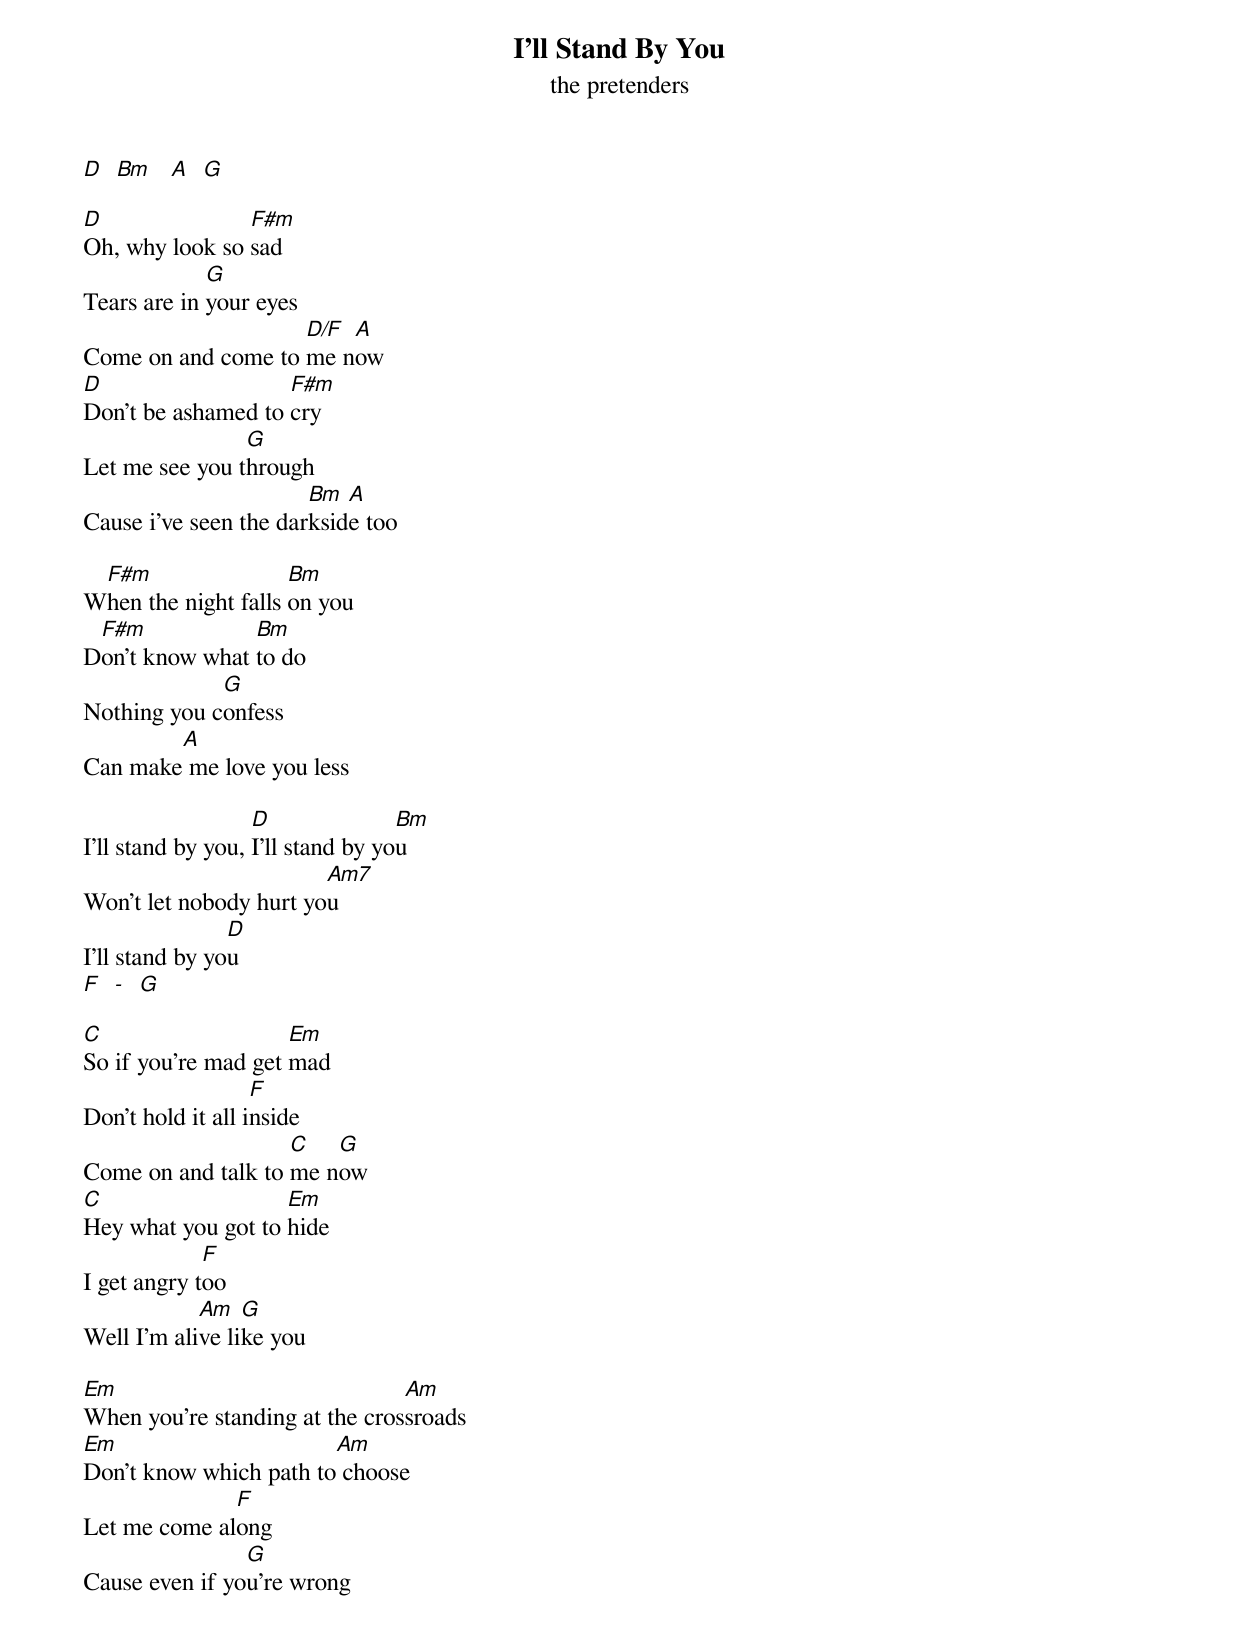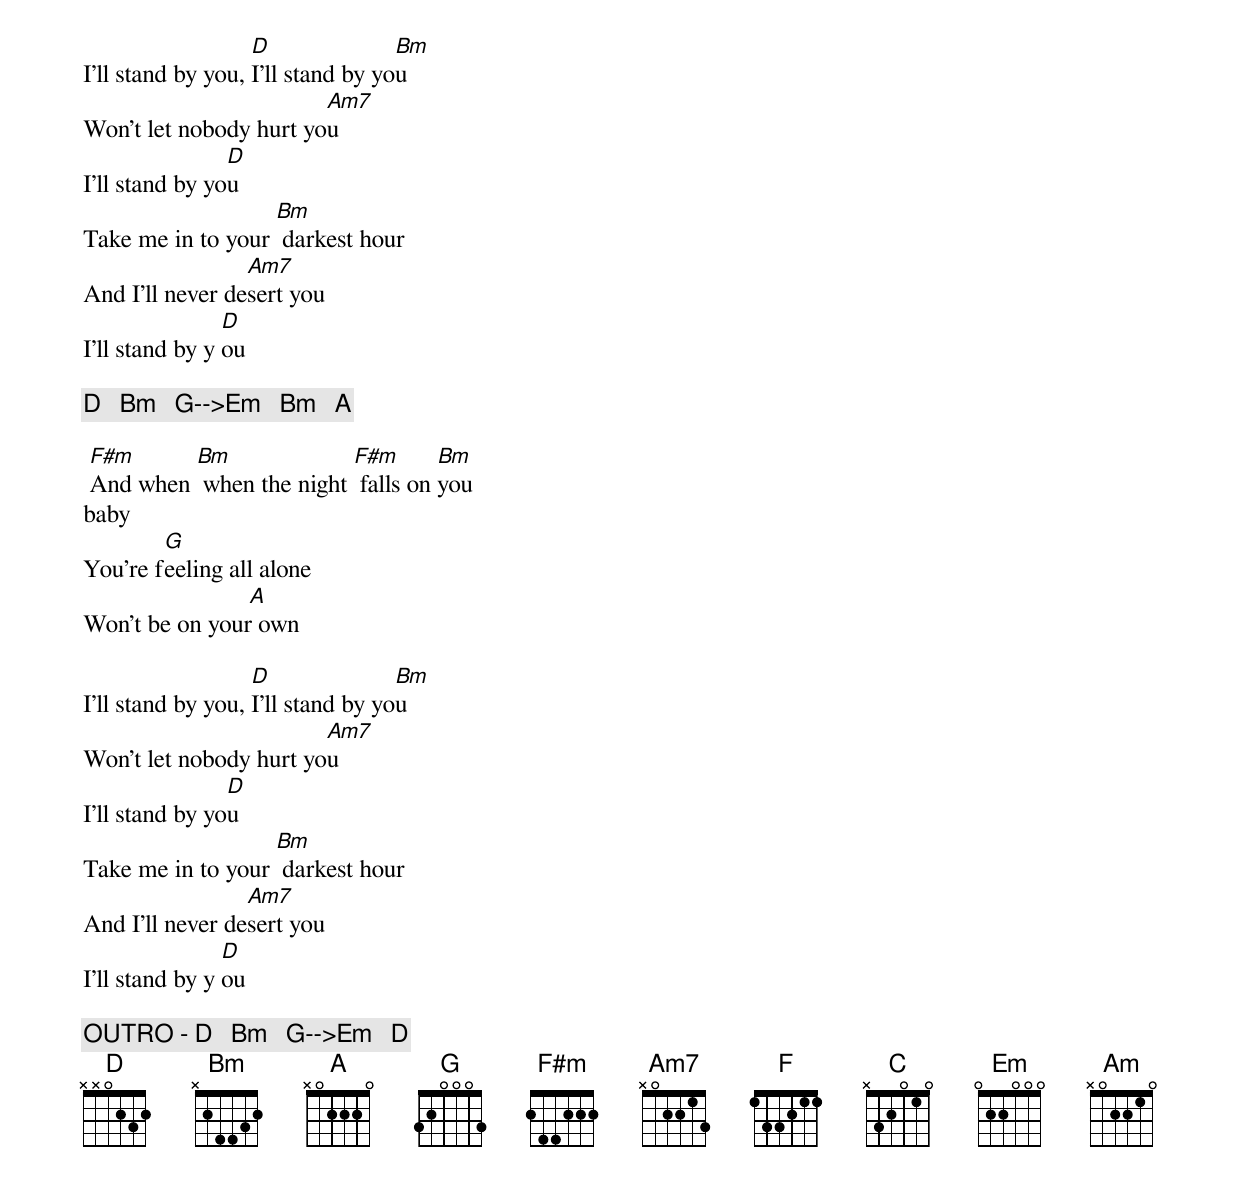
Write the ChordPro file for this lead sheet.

{title: I'll Stand By You}
{subtitle: the pretenders}

[D]  [Bm]   [A]  [G]

[D]Oh, why look so [F#m]sad
Tears are in [G]your eyes
Come on and come to [D/F]me n[A]ow
[D]Don't be ashamed to [F#m]cry
Let me see you t[G]hrough
Cause i've seen the dar[Bm]ksid[A]e too

W[F#m]hen the night falls [Bm]on you
D[F#m]on't know what [Bm]to do
Nothing you c[G]onfess
Can make[A] me love you less

I'll stand by you, [D]I'll stand by yo[Bm]u
Won't let nobody hurt yo[Am7]u
I'll stand by yo[D]u
[F]  [-]  [G]

[C]So if you're mad get [Em]mad
Don't hold it all i[F]nside
Come on and talk to [C]me n[G]ow
[C]Hey what you got to [Em]hide
I get angry t[F]oo
Well I'm ali[Am]ve li[G]ke you

[Em]When you're standing at the cros[Am]sroads
[Em]Don't know which path to[Am] choose
Let me come al[F]ong
Cause even if yo[G]u're wrong

I'll stand by you, [D]I'll stand by yo[Bm]u
Won't let nobody hurt yo[Am7]u
I'll stand by yo[D]u
Take me in to your [Bm] darkest hour
And I'll never de[Am7]sert you
I'll stand by y [D]ou

{c:D   Bm   G-->Em   Bm   A}

 [F#m]And when [Bm] when the night [F#m] falls on [Bm]you
baby
You're f[G]eeling all alone
Won't be on you[ A]r own

I'll stand by you, [D]I'll stand by yo[Bm]u
Won't let nobody hurt yo[Am7]u
I'll stand by yo[D]u
Take me in to your [Bm] darkest hour
And I'll never de[Am7]sert you
I'll stand by y [D]ou

{c:OUTRO - D   Bm   G-->Em   D}
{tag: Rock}
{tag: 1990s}
